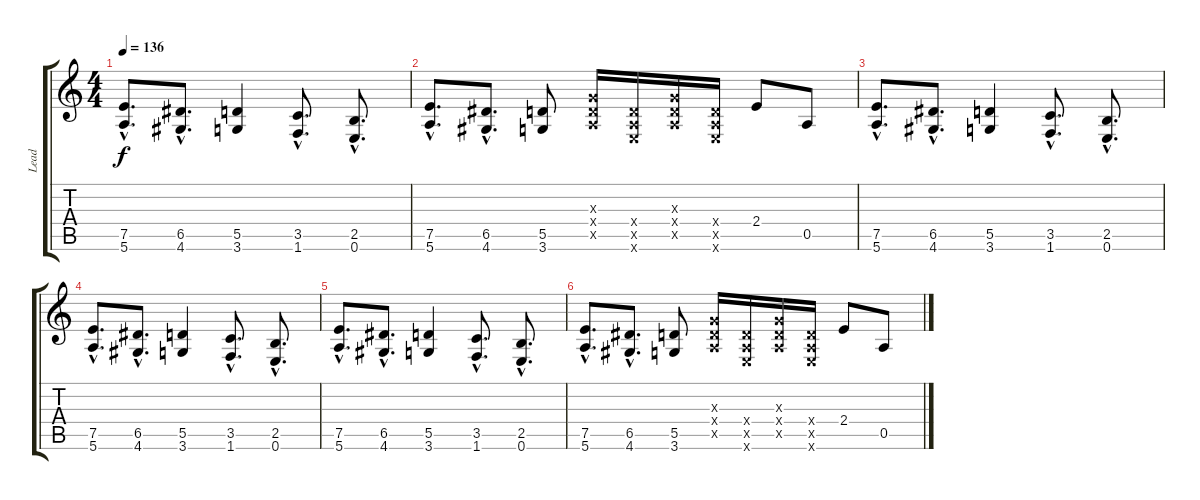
\track ("Lead" "Lead") {instrument distortionguitar}
\staff {score tabs}
\tuning (E4 B3 G3 D3 A2 E2) {hide}
\ts (4 4)
\tempo 136
\clef g2
\ks c
(7.5{hac} 5.6{hac}).8{d dy f} (6.5{hac} 4.6{hac}).8{d} (5.5 3.6).4 (3.5{hac} 1.6{hac}).8{d} (2.5{hac} 0.6{hac}).8{d} |
(7.5{hac} 5.6{hac}).8{d} (6.5{hac} 4.6{hac}).8{d} (5.5 3.6).8 (0.3{x} 0.4{x} 0.5{x}).16 (0.4{x} 0.5{x} 0.6{x}).16 (0.3{x} 0.4{x} 0.5{x}).16 (0.4{x} 0.5{x} 0.6{x}).16 2.4.8 0.5.8 |
(7.5{hac} 5.6{hac}).8{d} (6.5{hac} 4.6{hac}).8{d} (5.5 3.6).4 (3.5{hac} 1.6{hac}).8{d} (2.5{hac} 0.6{hac}).8{d} |
(7.5{hac} 5.6{hac}).8{d} (6.5{hac} 4.6{hac}).8{d} (5.5 3.6).4 (3.5{hac} 1.6{hac}).8{d} (2.5{hac} 0.6{hac}).8{d} |
(7.5{hac} 5.6{hac}).8{d} (6.5{hac} 4.6{hac}).8{d} (5.5 3.6).4 (3.5{hac} 1.6{hac}).8{d} (2.5{hac} 0.6{hac}).8{d} |
(7.5{hac} 5.6{hac}).8{d} (6.5{hac} 4.6{hac}).8{d} (5.5 3.6).8 (0.3{x} 0.4{x} 0.5{x}).16 (0.4{x} 0.5{x} 0.6{x}).16 (0.3{x} 0.4{x} 0.5{x}).16 (0.4{x} 0.5{x} 0.6{x}).16 2.4.8 0.5.8
